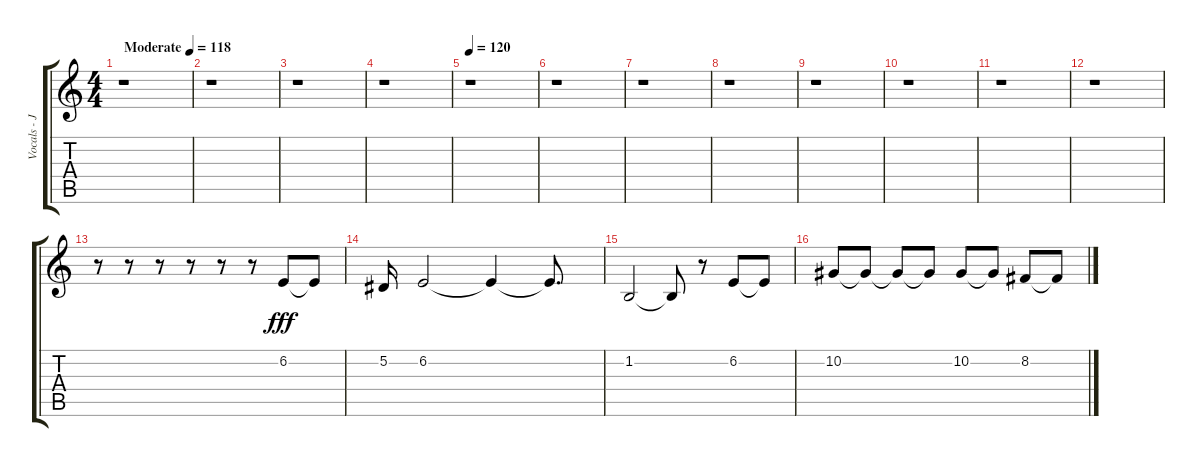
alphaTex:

\track ("Vocals - Johnny Franck" "Vocals - J") {instrument lead2sawtooth}
\staff {score tabs}
\tuning (Eb4 Bb3 G3 D3 A2 E2) {hide}
\ts (4 4)
\tempo (118 "Moderate")
\clef g2
\ks c
r.1{dy fff instrument lead2sawtooth} |
r.1 |
r.1 |
r.1 |
\tempo 120
r.1 |
r.1 |
r.1 |
r.1 |
r.1 |
r.1 |
r.1 |
r.1 |
r.8 r.8 r.8 r.8 r.8 r.8 6.2.8 6.2{t}.8 |
5.2.16 6.2.2 6.2{t}.4 6.2{t}.8{d} |
1.2.2 1.2{t}.8 r.8 6.2.8 6.2{t}.8 |
10.2.8 10.2{t}.8 10.2{t}.8 10.2{t}.8 10.2.8 10.2{t}.8 8.2.8 8.2{t}.8
